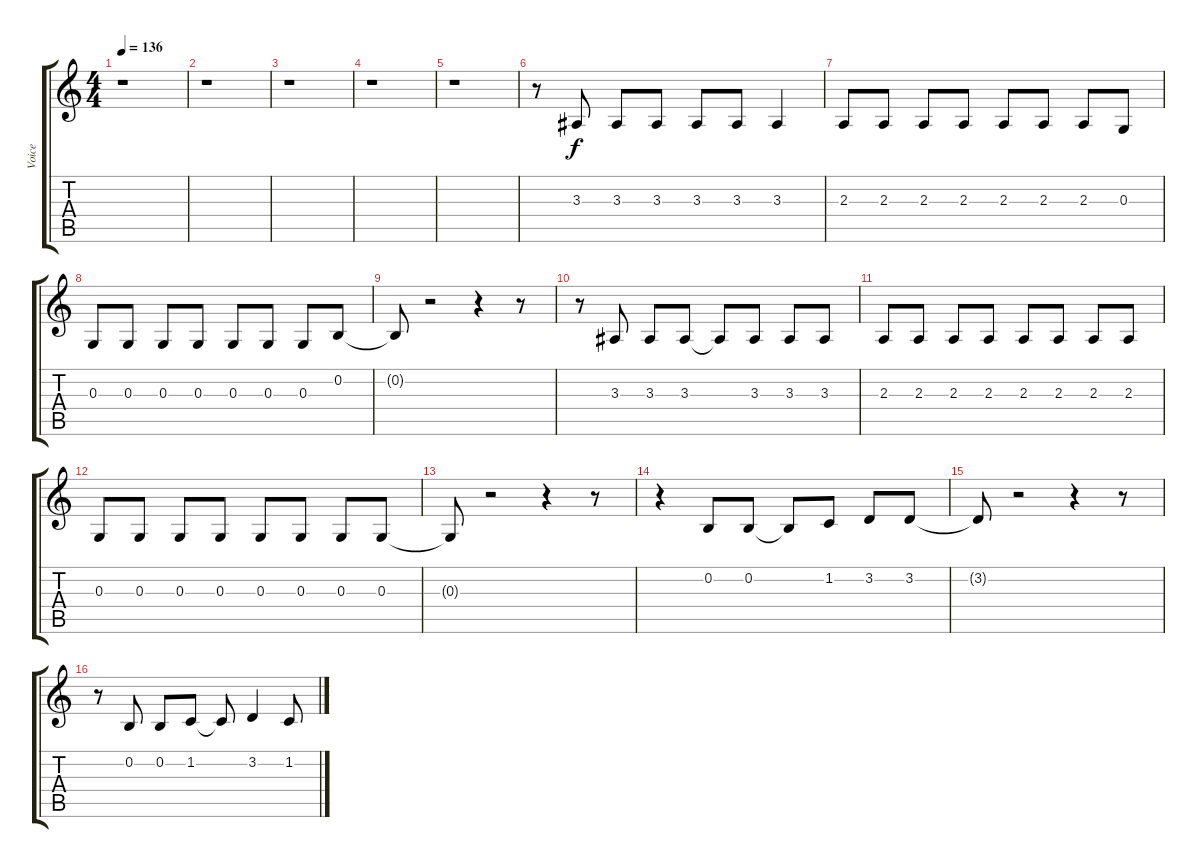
\track ("Voice" "Voice") {instrument drawbarorgan}
\staff {score tabs}
\tuning (E4 B3 G3 D3 A2 E2) {hide}
\ts (4 4)
\tempo 136
\clef g2
\ks c
r.1{dy f} |
r.1 |
r.1 |
r.1 |
r.1 |
r.8 3.3.8 3.3.8 3.3.8 3.3.8 3.3.8 3.3.4 |
2.3.8 2.3.8 2.3.8 2.3.8 2.3.8 2.3.8 2.3.8 0.3.8 |
0.3.8 0.3.8 0.3.8 0.3.8 0.3.8 0.3.8 0.3.8 0.2.8 |
0.2{t}.8 r.2 r.4 r.8 |
r.8 3.3.8 3.3.8 3.3.8 3.3{t}.8 3.3.8 3.3.8 3.3.8 |
2.3.8 2.3.8 2.3.8 2.3.8 2.3.8 2.3.8 2.3.8 2.3.8 |
0.3.8 0.3.8 0.3.8 0.3.8 0.3.8 0.3.8 0.3.8 0.3.8 |
0.3{t}.8 r.2 r.4 r.8 |
r.4 0.2.8 0.2.8 0.2{t}.8 1.2.8 3.2.8 3.2.8 |
3.2{t}.8 r.2 r.4 r.8 |
r.8 0.2.8 0.2.8 1.2.8 1.2{t}.8 3.2.4 1.2.8
